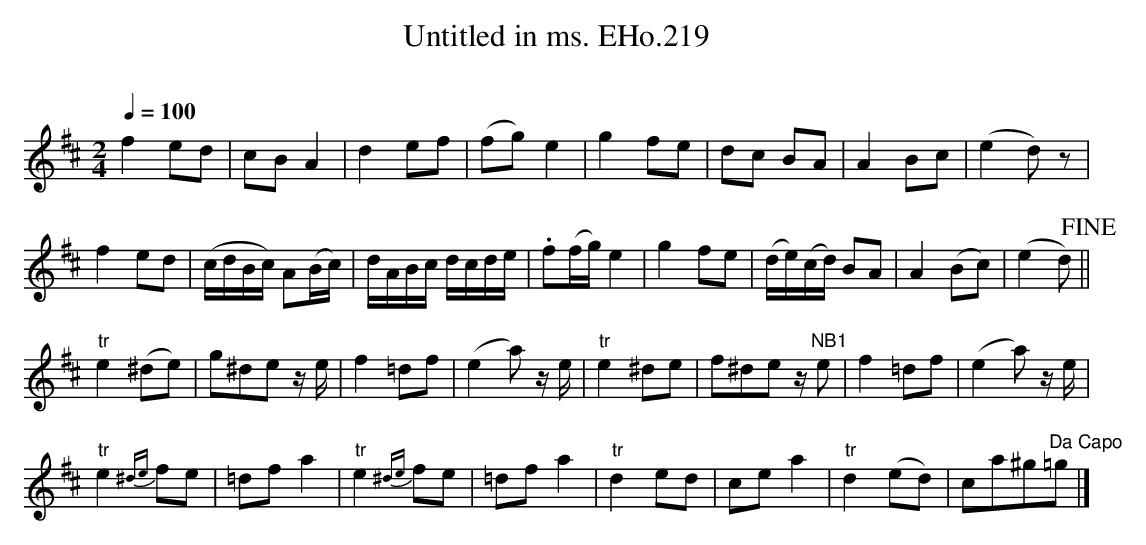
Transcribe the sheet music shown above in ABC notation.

X:1
T:Untitled in ms. EHo.219
M:2/4
L:1/8
Q:1/4=100
O:
K:D
f2ed | cBA2 | d2ef | (fg)e2 |\
g2fe | dc BA | A2 Bc | (e2d)z |
f2ed | (c/d/B/c/)  A(B/c/) | d/A/B/c/ d/c/d/e/ |.f(f/g/)e2 |\
g2fe | (d/e/)(c/d/) BA | A2(Bc) | (e2d)  !fine!||
"tr"e2(^de) | g^de z/e/ | f2=df | (e2a)z/ e/ |\
"tr"e2^de | f^de z/"NB1"e | f2=df | (e2a)z/ e/ |
"tr"e2 {^de}fe | =df a2 | "tr"e2{^de}fe | =df a2 |\
"tr"d2ed | cea2 | "tr"d2(ed) | ca^g"^Da Capo"=g |]
